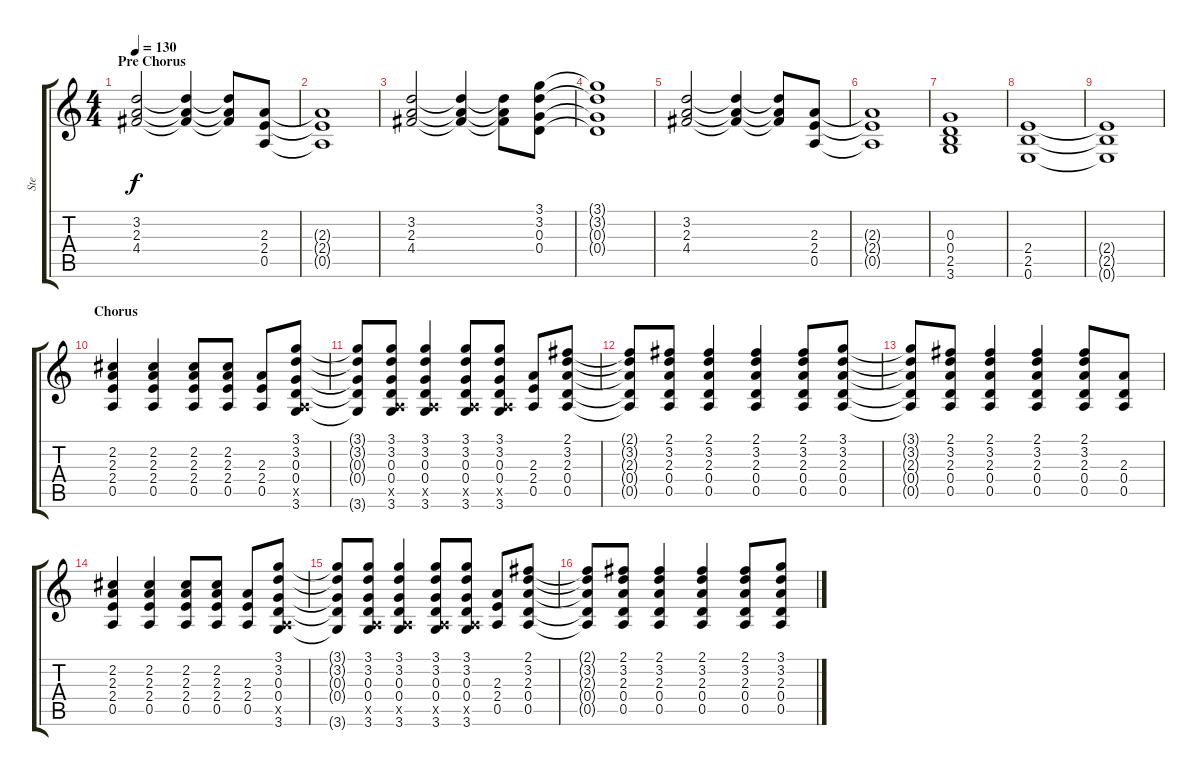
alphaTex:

\track ("Ste" "Ste") {instrument overdrivenguitar}
\staff {score tabs}
\tuning (E4 B3 G3 D3 A2 E2) {hide}
\ts (4 4)
\section ("" "Pre Chorus")
\tempo 130
\clef g2
\ks c
(3.2 2.3 4.4).2{dy f} (3.2{t} 2.3{t} 4.4{t}).4 (3.2{t} 2.3{t} 4.4{t}).8 (2.3 2.4 0.5).8 |
(2.3{t} 2.4{t} 0.5{t}).1 |
(3.2 2.3 4.4).2 (3.2{t} 2.3{t} 4.4{t}).4 (3.2{t} 2.3{t} 4.4{t}).8 (3.1 3.2 0.3 0.4).8 |
(3.1{t} 3.2{t} 0.3{t} 0.4{t}).1 |
(3.2 2.3 4.4).2 (3.2{t} 2.3{t} 4.4{t}).4 (3.2{t} 2.3{t} 4.4{t}).8 (2.3 2.4 0.5).8 |
(2.3{t} 2.4{t} 0.5{t}).1 |
(0.3 0.4 2.5 3.6).1 |
(2.4 2.5 0.6).1 |
(2.4{t} 2.5{t} 0.6{t}).1 |
\section ("" "Chorus")
(2.2 2.3 2.4 0.5).4 (2.2 2.3 2.4 0.5).4 (2.2 2.3 2.4 0.5).8 (2.2 2.3 2.4 0.5).8 (2.3 2.4 0.5).8 (3.1 3.2 0.3 0.4 0.5{x} 3.6).8 |
(3.1{t} 3.2{t} 0.3{t} 0.4{t} 3.6{t}).8 (3.1 3.2 0.3 0.4 0.5{x} 3.6).8 (3.1 3.2 0.3 0.4 0.5{x} 3.6).4 (3.1 3.2 0.3 0.4 0.5{x} 3.6).8 (3.1 3.2 0.3 0.4 0.5{x} 3.6).8 (2.3 2.4 0.5).8 (2.1 3.2 2.3 0.4 0.5).8 |
(2.1{t} 3.2{t} 2.3{t} 0.4{t} 0.5{t}).8 (2.1 3.2 2.3 0.4 0.5).8 (2.1 3.2 2.3 0.4 0.5).4 (2.1 3.2 2.3 0.4 0.5).4 (2.1 3.2 2.3 0.4 0.5).8 (3.1 3.2 2.3 0.4 0.5).8 |
(3.1{t} 3.2{t} 2.3{t} 0.4{t} 0.5{t}).8 (2.1 3.2 2.3 0.4 0.5).8 (2.1 3.2 2.3 0.4 0.5).4 (2.1 3.2 2.3 0.4 0.5).4 (2.1 3.2 2.3 0.4 0.5).8 (2.3 0.4 0.5).8 |
(2.2 2.3 2.4 0.5).4 (2.2 2.3 2.4 0.5).4 (2.2 2.3 2.4 0.5).8 (2.2 2.3 2.4 0.5).8 (2.3 2.4 0.5).8 (3.1 3.2 0.3 0.4 0.5{x} 3.6).8 |
(3.1{t} 3.2{t} 0.3{t} 0.4{t} 3.6{t}).8 (3.1 3.2 0.3 0.4 0.5{x} 3.6).8 (3.1 3.2 0.3 0.4 0.5{x} 3.6).4 (3.1 3.2 0.3 0.4 0.5{x} 3.6).8 (3.1 3.2 0.3 0.4 0.5{x} 3.6).8 (2.3 2.4 0.5).8 (2.1 3.2 2.3 0.4 0.5).8 |
(2.1{t} 3.2{t} 2.3{t} 0.4{t} 0.5{t}).8 (2.1 3.2 2.3 0.4 0.5).8 (2.1 3.2 2.3 0.4 0.5).4 (2.1 3.2 2.3 0.4 0.5).4 (2.1 3.2 2.3 0.4 0.5).8 (3.1 3.2 2.3 0.4 0.5).8
